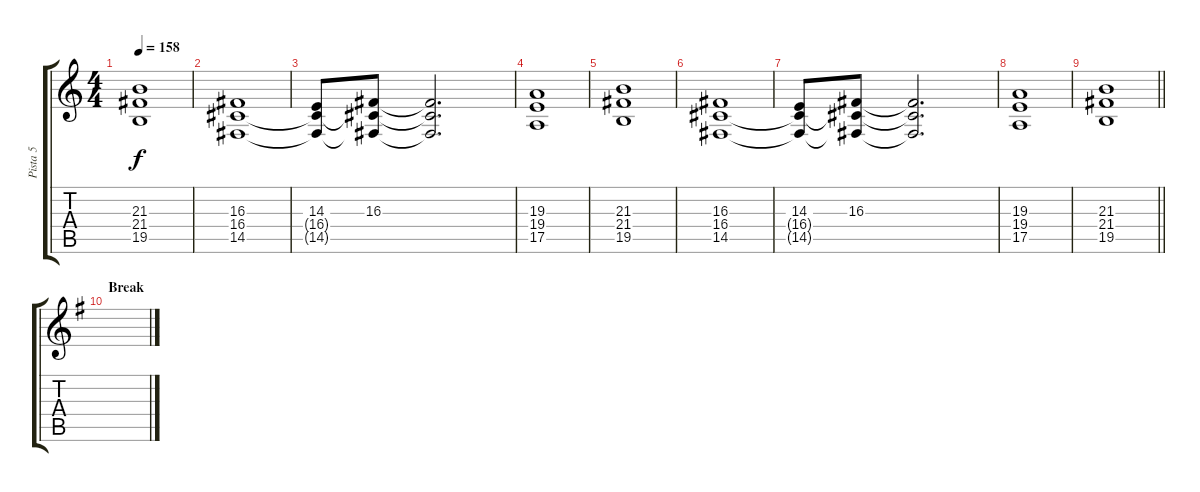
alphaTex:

\track ("Pista 5" "Pista 5") {instrument shakuhachi}
\staff {score tabs}
\tuning (B3 Gb3 D3 A2 E2 B1) {hide}
\ts (4 4)
\tempo 158
\clef g2
\ks c
(21.3 21.4 19.5).1{dy f} |
(16.3 16.4 14.5).1 |
(14.3 16.4{t} 14.5{t}).8 (16.3 16.4{t} 14.5{t}).8 (16.3{t} 16.4{t} 14.5{t}).2{d} |
(19.3 19.4 17.5).1 |
(21.3 21.4 19.5).1 |
(16.3 16.4 14.5).1 |
(14.3 16.4{t} 14.5{t}).8 (16.3 16.4{t} 14.5{t}).8 (16.3{t} 16.4{t} 14.5{t}).2{d} |
(19.3 19.4 17.5).1 |
\barLineRight lightlight
(21.3 21.4 19.5).1 |
\section ("" "Break")
\ks g
